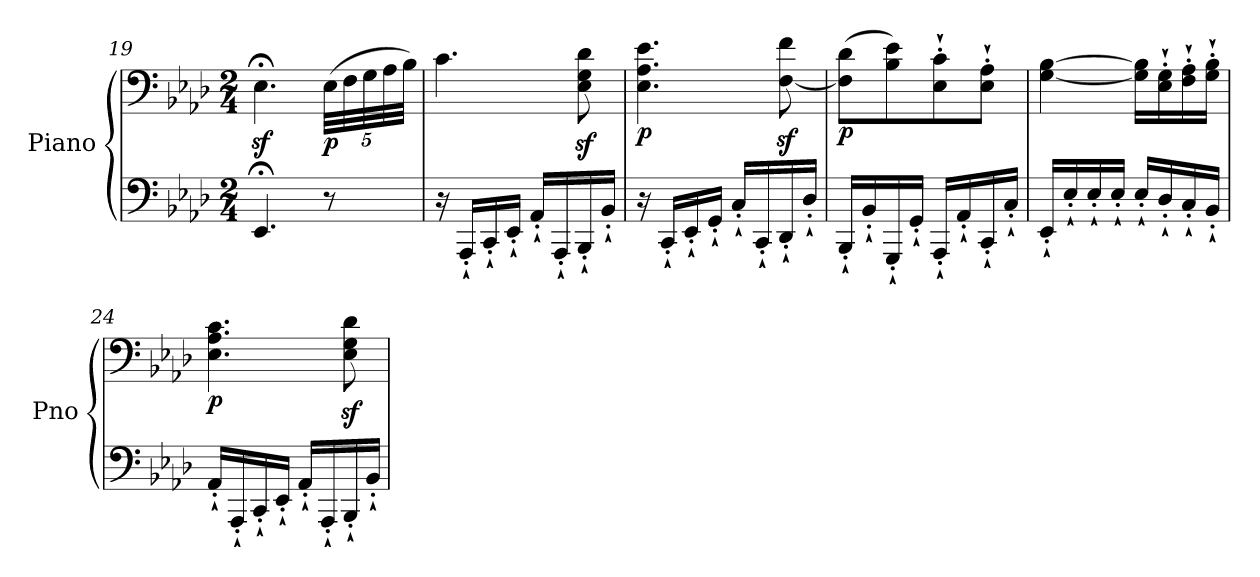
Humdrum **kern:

**kern	**kern	**dynam
*part1	*part1	*part1
*staff2	*staff1	*staff1/2
*I"Piano	*	*
*I'Pno	*	*
!!LO:PB:g=z
*clefF4	*clefF4	*
*k[b-e-a-d-]	*k[b-e-a-d-]	*
*M2/4	*M2/4	*
=19	=19	=19
4.EE-;</	4.E-z<;<\	.
*	*Xbrackettup	*
!	!	!LO:DY:b
8r	(40E-\LLL	p
.	40F\	.
.	40G\	.
.	40A-\	.
.	40B-\JJJ)	.
=20	=20	=20
16r	4.c\	.
16AAA-'`/LL	.	.
16CC'`/	.	.
16EE-'`/JJ	.	.
16AA-'`/LL	.	.
16AAA-'`/	.	.
16BBB-'`/	8E-\z< 8G\z< 8d-\z<	.
16BB-'`/JJ	.	.
=21	=21	=21
!	!	!LO:DY:b
16r	4.E-\ 4.A-\ 4.e-\	p
16CC'`/LL	.	.
16EE-'`/	.	.
16GG'`/JJ	.	.
16C'`/LL	.	.
16CC'`/	.	.
16DD-'`/	[8F\z< 8f\z<	.
16D-'`/JJ	.	.
=22	=22	=22
!	!	!LO:DY:b
16BBB-'`/LL	(8F\] 8d-\L	p
16BB-'`/	.	.
16GGG'`/	8B-\ 8e-\)	.
16GG'`/JJ	.	.
16AAA-'`/LL	8E-\'` 8c\'`	.
16AA-'`/	.	.
16CC'`/	8E-\'` 8A-\'`J	.
16C'`/JJ	.	.
=23	=23	=23
16EE-'`/LL	[4G\ [4B-\	.
16E-'`/	.	.
16E-'`/	.	.
16E-'`/JJ	.	.
16E-'`/LL	16G\] 16B-\]LL	.
16D-'`/	16E-\'` 16G\'`	.
16C'`/	16F\'` 16A-\'`	.
16BB-'`/JJ	16G\'` 16B-\'`JJ	.
!!LO:LB:g=z
=24	=24	=24
!	!	!LO:DY:b
16AA-'`/LL	4.E-\ 4.A-\ 4.c\	p
16AAA-'`/	.	.
16CC'`/	.	.
16EE-'`/JJ	.	.
16AA-'`/LL	.	.
16AAA-'`/	.	.
16BBB-'`/	8E-\z< 8G\z< 8d-\z<	.
16BB-'`/JJ	.	.
=	=	=
*-	*-	*-
